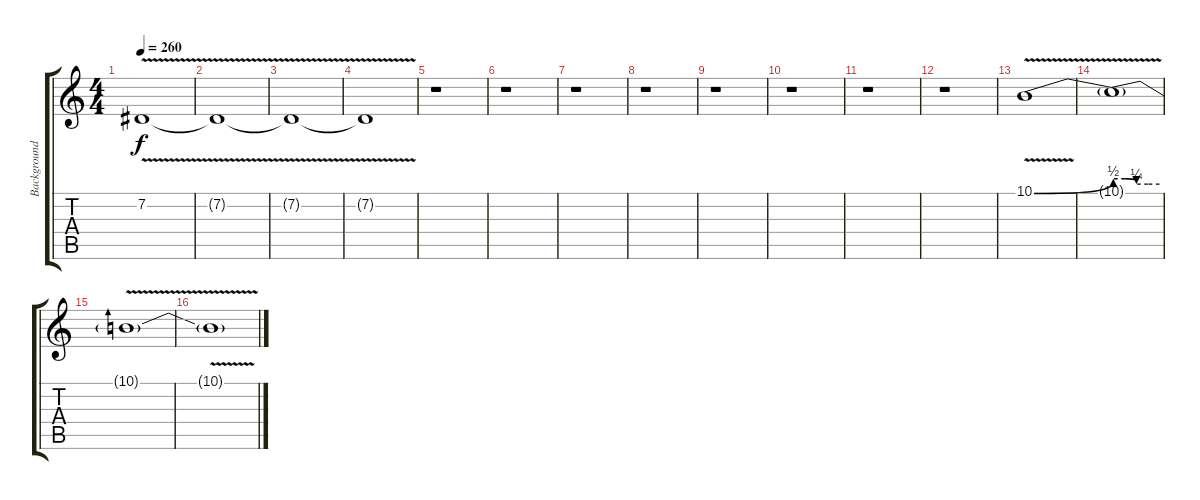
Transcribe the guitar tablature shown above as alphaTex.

\track ("Background Noise" "Background") {instrument pad6metallic}
\staff {score tabs}
\tuning (Db4 Ab3 E3 B2 Gb2 Db2) {hide}
\ts (4 4)
\tempo 260
\clef g2
\ks c
7.2{v}.1{dy f} |
7.2{v t}.1 |
7.2{v t}.1 |
7.2{v t}.1 |
r.1 |
r.1 |
r.1 |
r.1 |
r.1 |
r.1 |
r.1 |
r.1 |
10.1{be (bend 0 0 60 2) v}.1 |
10.1{be (custom 0 2 15 2 30 1 45 1 60 1) v t}.1 |
10.1{v t}.1 |
10.1{v t}.1
